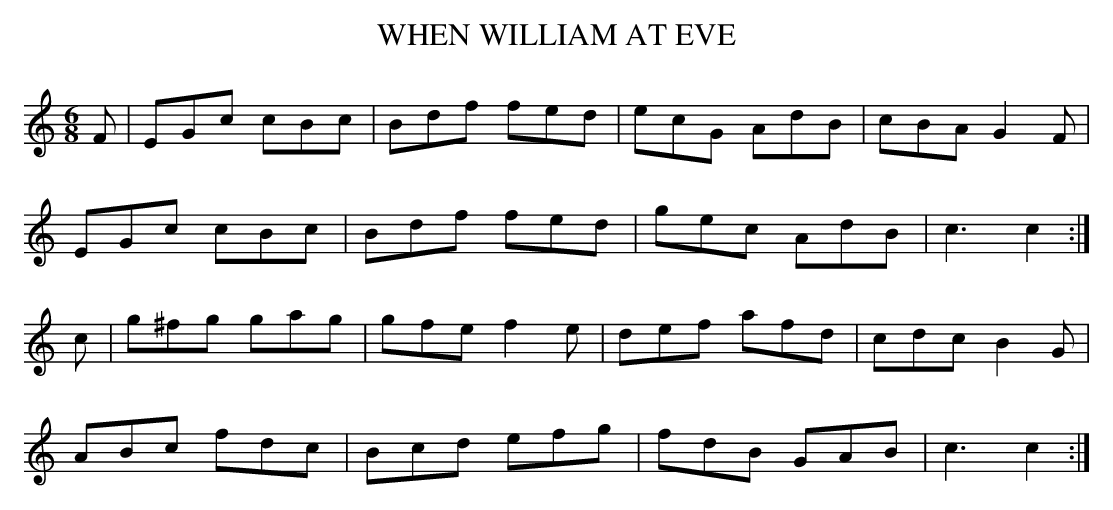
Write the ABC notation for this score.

X:1
T:WHEN WILLIAM AT EVE
M:6/8
L:1/8
K:C
F|EGc cBc|Bdf fed|ecG AdB|cBA G2F|
EGc cBc|Bdf fed|gec AdB|c3 c2 :|
c|g^fg gag|gfe f2e|def afd|cdc B2G|
ABc fdc|Bcd efg|fdB GAB|c3 c2 :|
